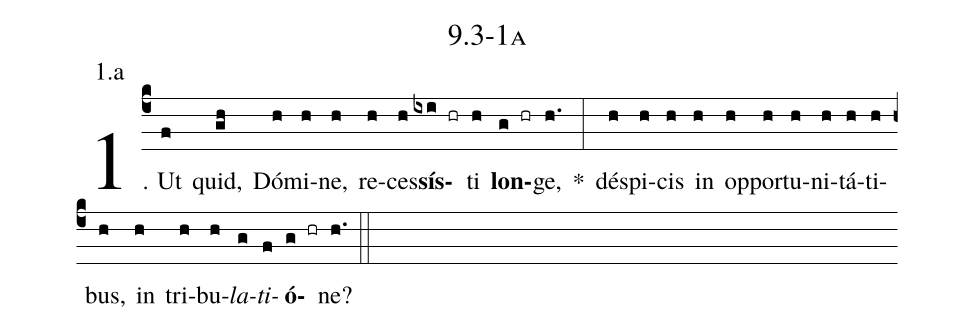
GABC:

name: 9.3-1a;
annotation: 1.a;
%%
(c4)1. Ut(f) quid,(gh) Dó(h)mi(h)ne,(h) re(h)ces(h)<b>sís</b>(ixi hr)ti(h) <b>lon</b>(g hr)ge,(h.) *(:) dé(h)spi(h)cis(h) in(h) op(h)por(h)tu(h)ni(h)tá(h)ti(h)bus,(h) in(h) tri(h)bu(h)<i>la</i>(g)<i>ti</i>(f)<b>ó</b>(g hr)ne?(h.) (::)


%E(h) u(h) o(g) u(f) a(g) e.(h.) (::)
